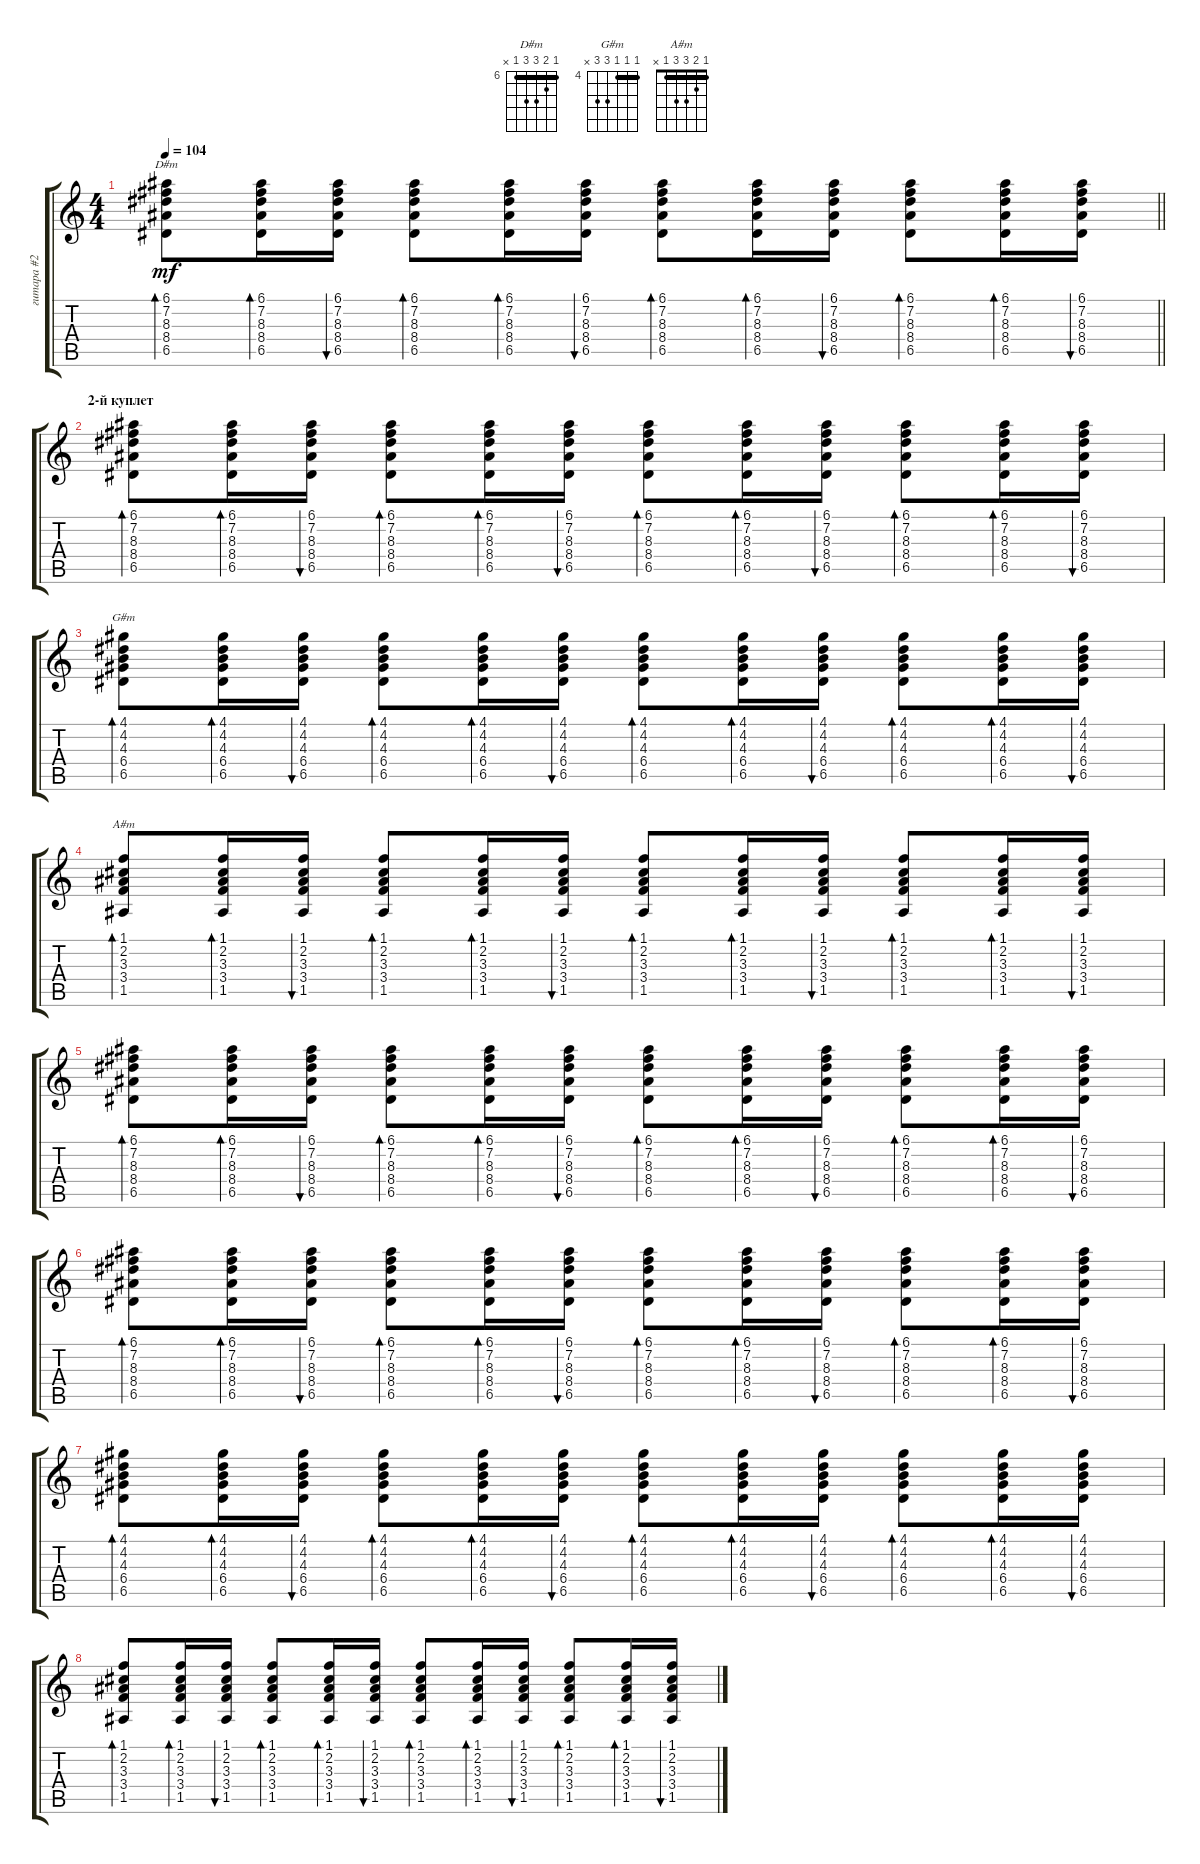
\track ("гитара #2" "гитара #2") {instrument acousticguitarnylon}
\staff {score tabs}
\tuning (E4 B3 G3 D3 A2 E2) {hide}
\chord ("D#m" 6 7 8 8 6 x) {firstfret 6 barre 6}
\chord ("G#m" 4 4 4 6 6 x) {firstfret 4 barre 4}
\chord ("A#m" 1 2 3 3 1 x) {barre 1}
\ts (4 4)
\tempo 104
\clef g2
\barLineRight lightlight
\ks c
(6.1 7.2 8.3 8.4 6.5).8{bd 60 ch "D#m" dy mf} (6.1 7.2 8.3 8.4 6.5).16{bd 60} (6.1 7.2 8.3 8.4 6.5).16{bu 60} (6.1 7.2 8.3 8.4 6.5).8{bd 60} (6.1 7.2 8.3 8.4 6.5).16{bd 60} (6.1 7.2 8.3 8.4 6.5).16{bu 60} (6.1 7.2 8.3 8.4 6.5).8{bd 60} (6.1 7.2 8.3 8.4 6.5).16{bd 60} (6.1 7.2 8.3 8.4 6.5).16{bu 60} (6.1 7.2 8.3 8.4 6.5).8{bd 60} (6.1 7.2 8.3 8.4 6.5).16{bd 60} (6.1 7.2 8.3 8.4 6.5).16{bu 60} |
\section ("" "2-й куплет")
(6.1 7.2 8.3 8.4 6.5).8{bd 60} (6.1 7.2 8.3 8.4 6.5).16{bd 60} (6.1 7.2 8.3 8.4 6.5).16{bu 60} (6.1 7.2 8.3 8.4 6.5).8{bd 60} (6.1 7.2 8.3 8.4 6.5).16{bd 60} (6.1 7.2 8.3 8.4 6.5).16{bu 60} (6.1 7.2 8.3 8.4 6.5).8{bd 60} (6.1 7.2 8.3 8.4 6.5).16{bd 60} (6.1 7.2 8.3 8.4 6.5).16{bu 60} (6.1 7.2 8.3 8.4 6.5).8{bd 60} (6.1 7.2 8.3 8.4 6.5).16{bd 60} (6.1 7.2 8.3 8.4 6.5).16{bu 60} |
(4.1 4.2 4.3 6.4 6.5).8{bd 60 ch "G#m"} (4.1 4.2 4.3 6.4 6.5).16{bd 60} (4.1 4.2 4.3 6.4 6.5).16{bu 60} (4.1 4.2 4.3 6.4 6.5).8{bd 60} (4.1 4.2 4.3 6.4 6.5).16{bd 60} (4.1 4.2 4.3 6.4 6.5).16{bu 60} (4.1 4.2 4.3 6.4 6.5).8{bd 60} (4.1 4.2 4.3 6.4 6.5).16{bd 60} (4.1 4.2 4.3 6.4 6.5).16{bu 60} (4.1 4.2 4.3 6.4 6.5).8{bd 60} (4.1 4.2 4.3 6.4 6.5).16{bd 60} (4.1 4.2 4.3 6.4 6.5).16{bu 60} |
(1.1 2.2 3.3 3.4 1.5).8{bd 60 ch "A#m"} (1.1 2.2 3.3 3.4 1.5).16{bd 60} (1.1 2.2 3.3 3.4 1.5).16{bu 60} (1.1 2.2 3.3 3.4 1.5).8{bd 60} (1.1 2.2 3.3 3.4 1.5).16{bd 60} (1.1 2.2 3.3 3.4 1.5).16{bu 60} (1.1 2.2 3.3 3.4 1.5).8{bd 60} (1.1 2.2 3.3 3.4 1.5).16{bd 60} (1.1 2.2 3.3 3.4 1.5).16{bu 60} (1.1 2.2 3.3 3.4 1.5).8{bd 60} (1.1 2.2 3.3 3.4 1.5).16{bd 60} (1.1 2.2 3.3 3.4 1.5).16{bu 60} |
(6.1 7.2 8.3 8.4 6.5).8{bd 60} (6.1 7.2 8.3 8.4 6.5).16{bd 60} (6.1 7.2 8.3 8.4 6.5).16{bu 60} (6.1 7.2 8.3 8.4 6.5).8{bd 60} (6.1 7.2 8.3 8.4 6.5).16{bd 60} (6.1 7.2 8.3 8.4 6.5).16{bu 60} (6.1 7.2 8.3 8.4 6.5).8{bd 60} (6.1 7.2 8.3 8.4 6.5).16{bd 60} (6.1 7.2 8.3 8.4 6.5).16{bu 60} (6.1 7.2 8.3 8.4 6.5).8{bd 60} (6.1 7.2 8.3 8.4 6.5).16{bd 60} (6.1 7.2 8.3 8.4 6.5).16{bu 60} |
(6.1 7.2 8.3 8.4 6.5).8{bd 60} (6.1 7.2 8.3 8.4 6.5).16{bd 60} (6.1 7.2 8.3 8.4 6.5).16{bu 60} (6.1 7.2 8.3 8.4 6.5).8{bd 60} (6.1 7.2 8.3 8.4 6.5).16{bd 60} (6.1 7.2 8.3 8.4 6.5).16{bu 60} (6.1 7.2 8.3 8.4 6.5).8{bd 60} (6.1 7.2 8.3 8.4 6.5).16{bd 60} (6.1 7.2 8.3 8.4 6.5).16{bu 60} (6.1 7.2 8.3 8.4 6.5).8{bd 60} (6.1 7.2 8.3 8.4 6.5).16{bd 60} (6.1 7.2 8.3 8.4 6.5).16{bu 60} |
(4.1 4.2 4.3 6.4 6.5).8{bd 60} (4.1 4.2 4.3 6.4 6.5).16{bd 60} (4.1 4.2 4.3 6.4 6.5).16{bu 60} (4.1 4.2 4.3 6.4 6.5).8{bd 60} (4.1 4.2 4.3 6.4 6.5).16{bd 60} (4.1 4.2 4.3 6.4 6.5).16{bu 60} (4.1 4.2 4.3 6.4 6.5).8{bd 60} (4.1 4.2 4.3 6.4 6.5).16{bd 60} (4.1 4.2 4.3 6.4 6.5).16{bu 60} (4.1 4.2 4.3 6.4 6.5).8{bd 60} (4.1 4.2 4.3 6.4 6.5).16{bd 60} (4.1 4.2 4.3 6.4 6.5).16{bu 60} |
(1.1 2.2 3.3 3.4 1.5).8{bd 60} (1.1 2.2 3.3 3.4 1.5).16{bd 60} (1.1 2.2 3.3 3.4 1.5).16{bu 60} (1.1 2.2 3.3 3.4 1.5).8{bd 60} (1.1 2.2 3.3 3.4 1.5).16{bd 60} (1.1 2.2 3.3 3.4 1.5).16{bu 60} (1.1 2.2 3.3 3.4 1.5).8{bd 60} (1.1 2.2 3.3 3.4 1.5).16{bd 60} (1.1 2.2 3.3 3.4 1.5).16{bu 60} (1.1 2.2 3.3 3.4 1.5).8{bd 60} (1.1 2.2 3.3 3.4 1.5).16{bd 60} (1.1 2.2 3.3 3.4 1.5).16{bu 60}
